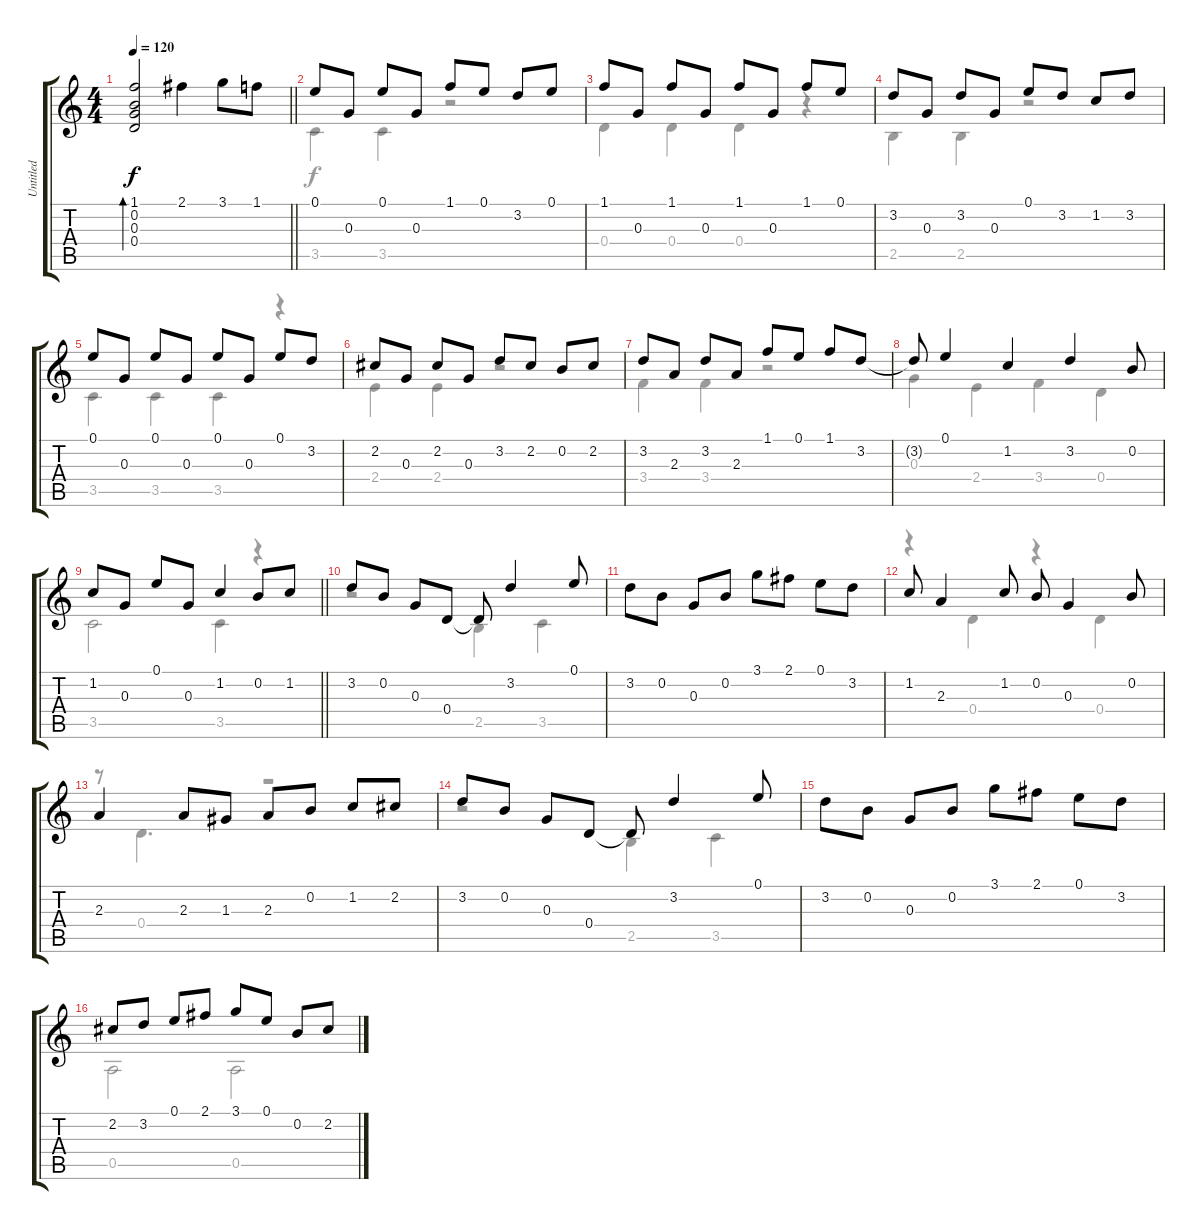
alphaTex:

\track ("Untitled" "Untitled") {instrument acousticguitarnylon}
\staff {score tabs}
\tuning (E4 B3 G3 D3 A2 E2) {hide}
\voice
\ts (4 4)
\tempo 120
\clef g2
\barLineRight lightlight
\ks c
(1.1 0.2 0.3 0.4).2{bd 30 dy f} 2.1.4 3.1.8 1.1.8 |
0.1.8 0.3.8 0.1.8 0.3.8 1.1.8 0.1.8 3.2.8 0.1.8 |
1.1.8 0.3.8 1.1.8 0.3.8 1.1.8 0.3.8 1.1.8 0.1.8 |
3.2.8 0.3.8 3.2.8 0.3.8 0.1.8 3.2.8 1.2.8 3.2.8 |
0.1.8 0.3.8 0.1.8 0.3.8 0.1.8 0.3.8 0.1.8 3.2.8 |
2.2.8 0.3.8 2.2.8 0.3.8 3.2.8 2.2.8 0.2.8 2.2.8 |
3.2.8 2.3.8 3.2.8 2.3.8 1.1.8 0.1.8 1.1.8 3.2.8 |
3.2{t}.8 0.1.4 1.2.4 3.2.4 0.2.8 |
\barLineRight lightlight
1.2.8 0.3.8 0.1.8 0.3.8 1.2.4 0.2.8 1.2.8 |
3.2.8 0.2.8 0.3.8 0.4.8 0.4{t}.8 3.2.4 0.1.8 |
3.2.8 0.2.8 0.3.8 0.2.8 3.1.8 2.1.8 0.1.8 3.2.8 |
1.2.8 2.3.4 1.2.8 0.2.8 0.3.4 0.2.8 |
2.3.4 2.3.8 1.3.8 2.3.8 0.2.8 1.2.8 2.2.8 |
3.2.8 0.2.8 0.3.8 0.4.8 0.4{t}.8 3.2.4 0.1.8 |
3.2.8 0.2.8 0.3.8 0.2.8 3.1.8 2.1.8 0.1.8 3.2.8 |
2.2.8 3.2.8 0.1.8 2.1.8 3.1.8 0.1.8 0.2.8 2.2.8
\voice
\clef g2
\ottava regular
\simile none
\barLineRight lightlight
\ks c
|
3.5.4 3.5.4 r.2 |
0.4.4 0.4.4 0.4.4 r.4 |
2.5.4 2.5.4 r.2 |
3.5.4 3.5.4 3.5.4 r.4 |
2.4.4 2.4.4 r.2 |
3.4.4 3.4.4 r.2 |
0.3.4 2.4.4 3.4.4 0.4.4 |
\barLineRight lightlight
3.5.2 3.5.4 r.4 |
r.2 2.5.4 3.5.4 |
|
r.4 0.4.4 r.4 0.4.4 |
r.8 0.4.4{d} r.2 |
r.2 2.5.4 3.5.4 |
|
0.5.2 0.5.2
